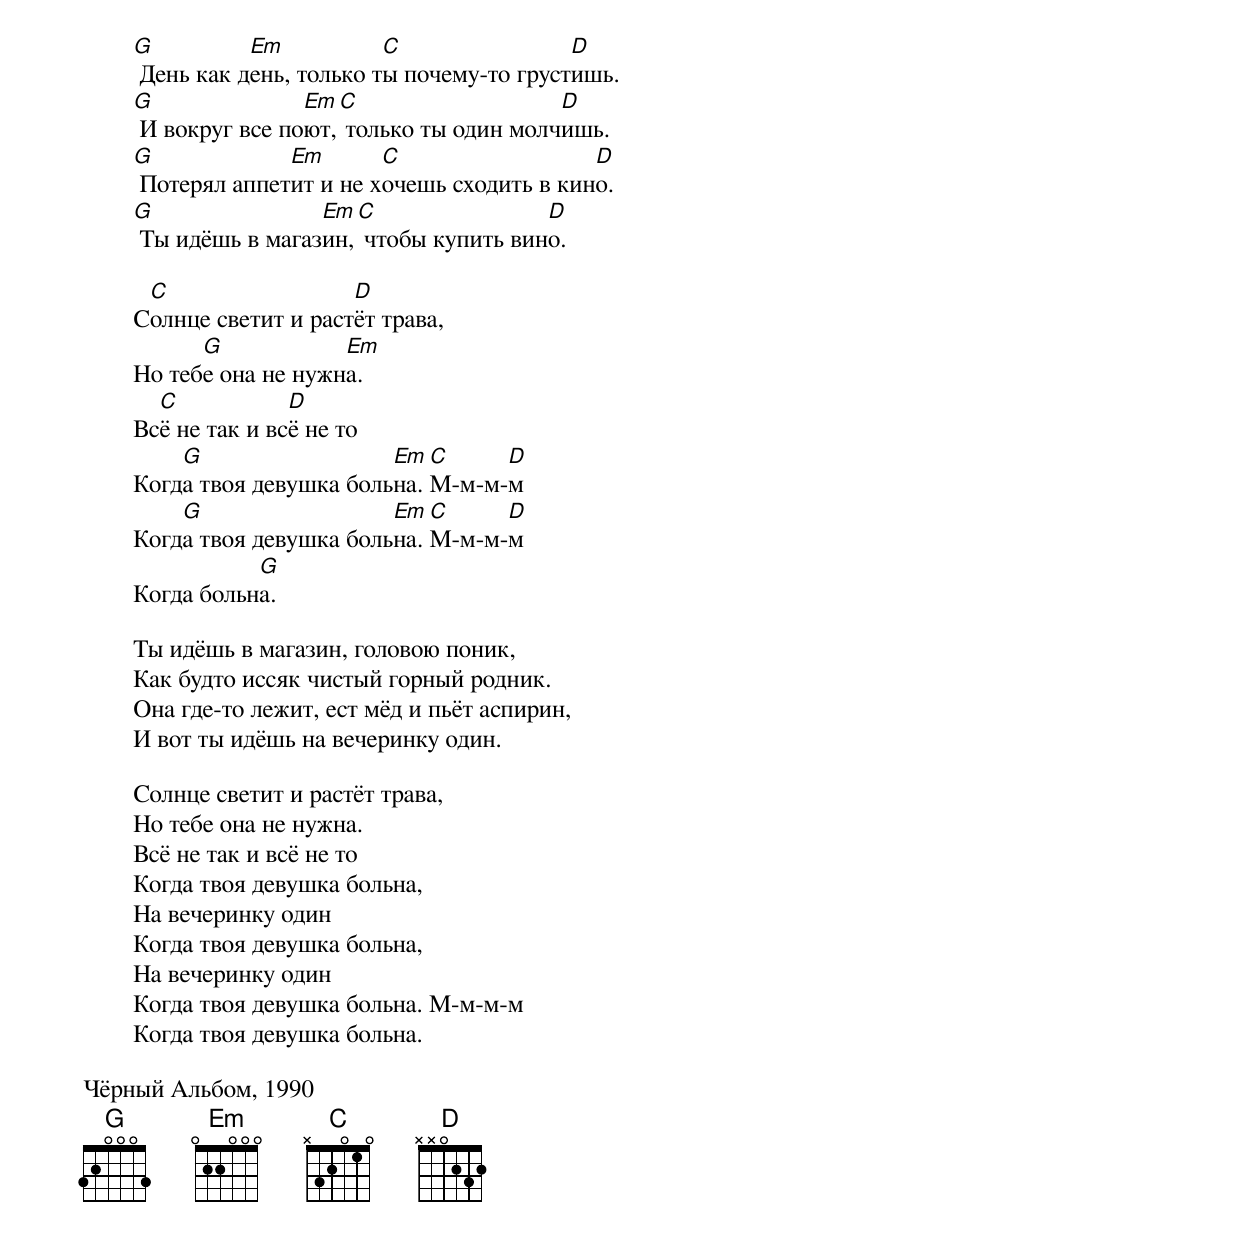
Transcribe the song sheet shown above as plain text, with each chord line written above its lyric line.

	G          Em           C                D
	 День как день, только ты почему-то грустишь.
	G               Em C                   D
	 И вокруг все поют, только ты один молчишь.
	G             Em       C                  D
	 Потерял аппетит и не хочешь сходить в кино.
	G                Em C                D
	 Ты идёшь в магазин, чтобы купить вино.

	 C                  D
	Солнце светит и растёт трава,
	      G            Em
	Но тебе она не нужна.
	  C            D
	Всё не так и всё не то
	    G                  Em  C     D
	Когда твоя девушка больна. М-м-м-м
	    G                  Em  C     D
	Когда твоя девушка больна. М-м-м-м
	           G
	Когда больна.

	Ты идёшь в магазин, головою поник,
	Как будто иссяк чистый горный родник.
	Она где-то лежит, ест мёд и пьёт аспирин,
	И вот ты идёшь на вечеринку один.

	Солнце светит и растёт трава,
	Но тебе она не нужна.
	Всё не так и всё не то
	Когда твоя девушка больна,
	На вечеринку один
	Когда твоя девушка больна,
	На вечеринку один
	Когда твоя девушка больна. М-м-м-м
	Когда твоя девушка больна.

Чёрный Альбом, 1990
